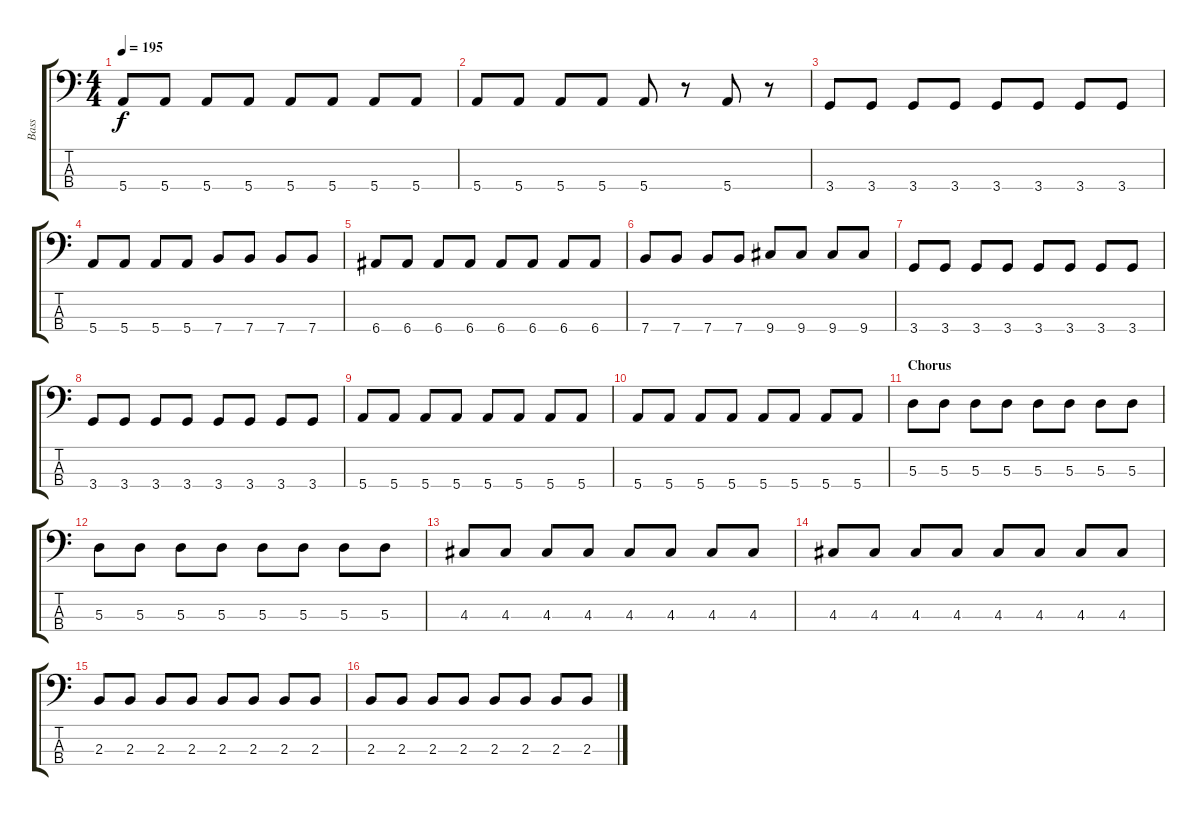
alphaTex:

\track ("Bass" "Bass") {instrument electricbasspick}
\staff {score tabs}
\tuning (G2 D2 A1 E1) {hide}
\ts (4 4)
\tempo 195
\clef f4
\ks c
5.4.8{dy f} 5.4.8 5.4.8 5.4.8 5.4.8 5.4.8 5.4.8 5.4.8 |
5.4.8 5.4.8 5.4.8 5.4.8 5.4.8 r.8 5.4.8 r.8 |
3.4.8 3.4.8 3.4.8 3.4.8 3.4.8 3.4.8 3.4.8 3.4.8 |
5.4.8 5.4.8 5.4.8 5.4.8 7.4.8 7.4.8 7.4.8 7.4.8 |
6.4.8 6.4.8 6.4.8 6.4.8 6.4.8 6.4.8 6.4.8 6.4.8 |
7.4.8 7.4.8 7.4.8 7.4.8 9.4.8 9.4.8 9.4.8 9.4.8 |
3.4.8 3.4.8 3.4.8 3.4.8 3.4.8 3.4.8 3.4.8 3.4.8 |
3.4.8 3.4.8 3.4.8 3.4.8 3.4.8 3.4.8 3.4.8 3.4.8 |
5.4.8 5.4.8 5.4.8 5.4.8 5.4.8 5.4.8 5.4.8 5.4.8 |
5.4.8 5.4.8 5.4.8 5.4.8 5.4.8 5.4.8 5.4.8 5.4.8 |
\section ("" "Chorus")
5.3.8 5.3.8 5.3.8 5.3.8 5.3.8 5.3.8 5.3.8 5.3.8 |
5.3.8 5.3.8 5.3.8 5.3.8 5.3.8 5.3.8 5.3.8 5.3.8 |
4.3.8 4.3.8 4.3.8 4.3.8 4.3.8 4.3.8 4.3.8 4.3.8 |
4.3.8 4.3.8 4.3.8 4.3.8 4.3.8 4.3.8 4.3.8 4.3.8 |
2.3.8 2.3.8 2.3.8 2.3.8 2.3.8 2.3.8 2.3.8 2.3.8 |
2.3.8 2.3.8 2.3.8 2.3.8 2.3.8 2.3.8 2.3.8 2.3.8
